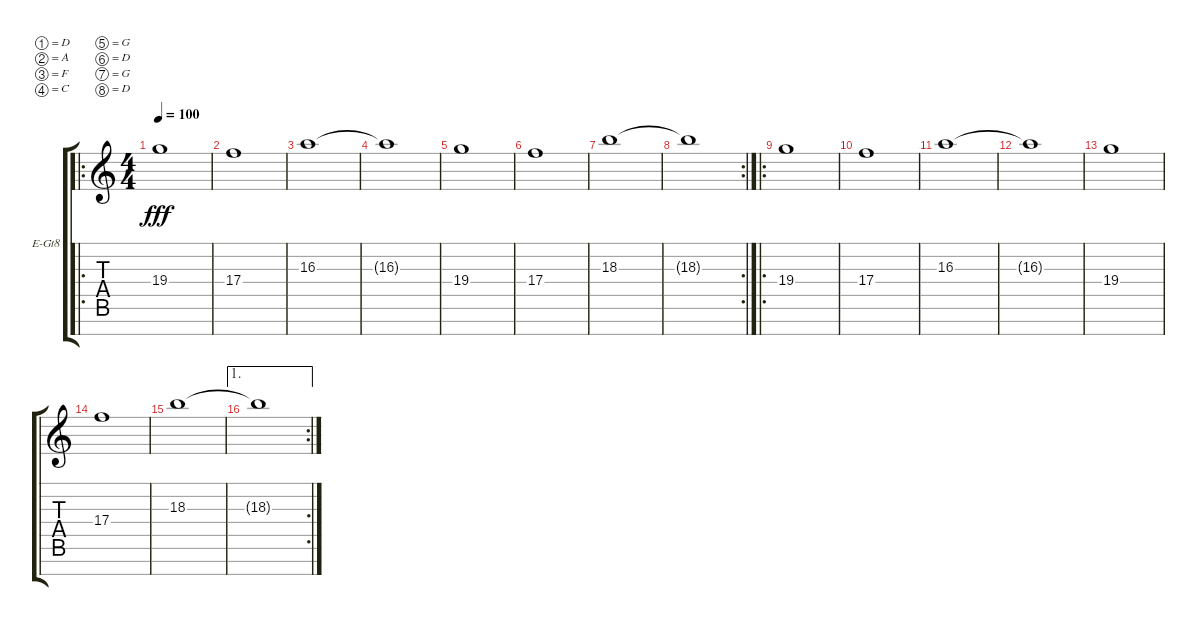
\bracketExtendMode groupsimilarinstruments
\firstSystemTrackNameOrientation horizontal
\otherSystemsTrackNameOrientation horizontal
\track ("Reverb" "E-Gt8") {instrument overdrivenguitar}
\staff {score tabs}
\tuning (D4 A3 F3 C3 G2 D2 G1 D1)
\ro
\ts (4 4)
\tempo 100
\clef g2
\ks c
19.4.1{dy fff} |
17.4.1 |
16.3.1 |
16.3{t}.1 |
19.4.1 |
17.4.1 |
18.3.1 |
\rc 2
18.3{t}.1 |
\ro
19.4.1 |
17.4.1 |
16.3.1 |
16.3{t}.1 |
19.4.1 |
17.4.1 |
18.3.1 |
\ae 1
\rc 2
18.3{t}.1
